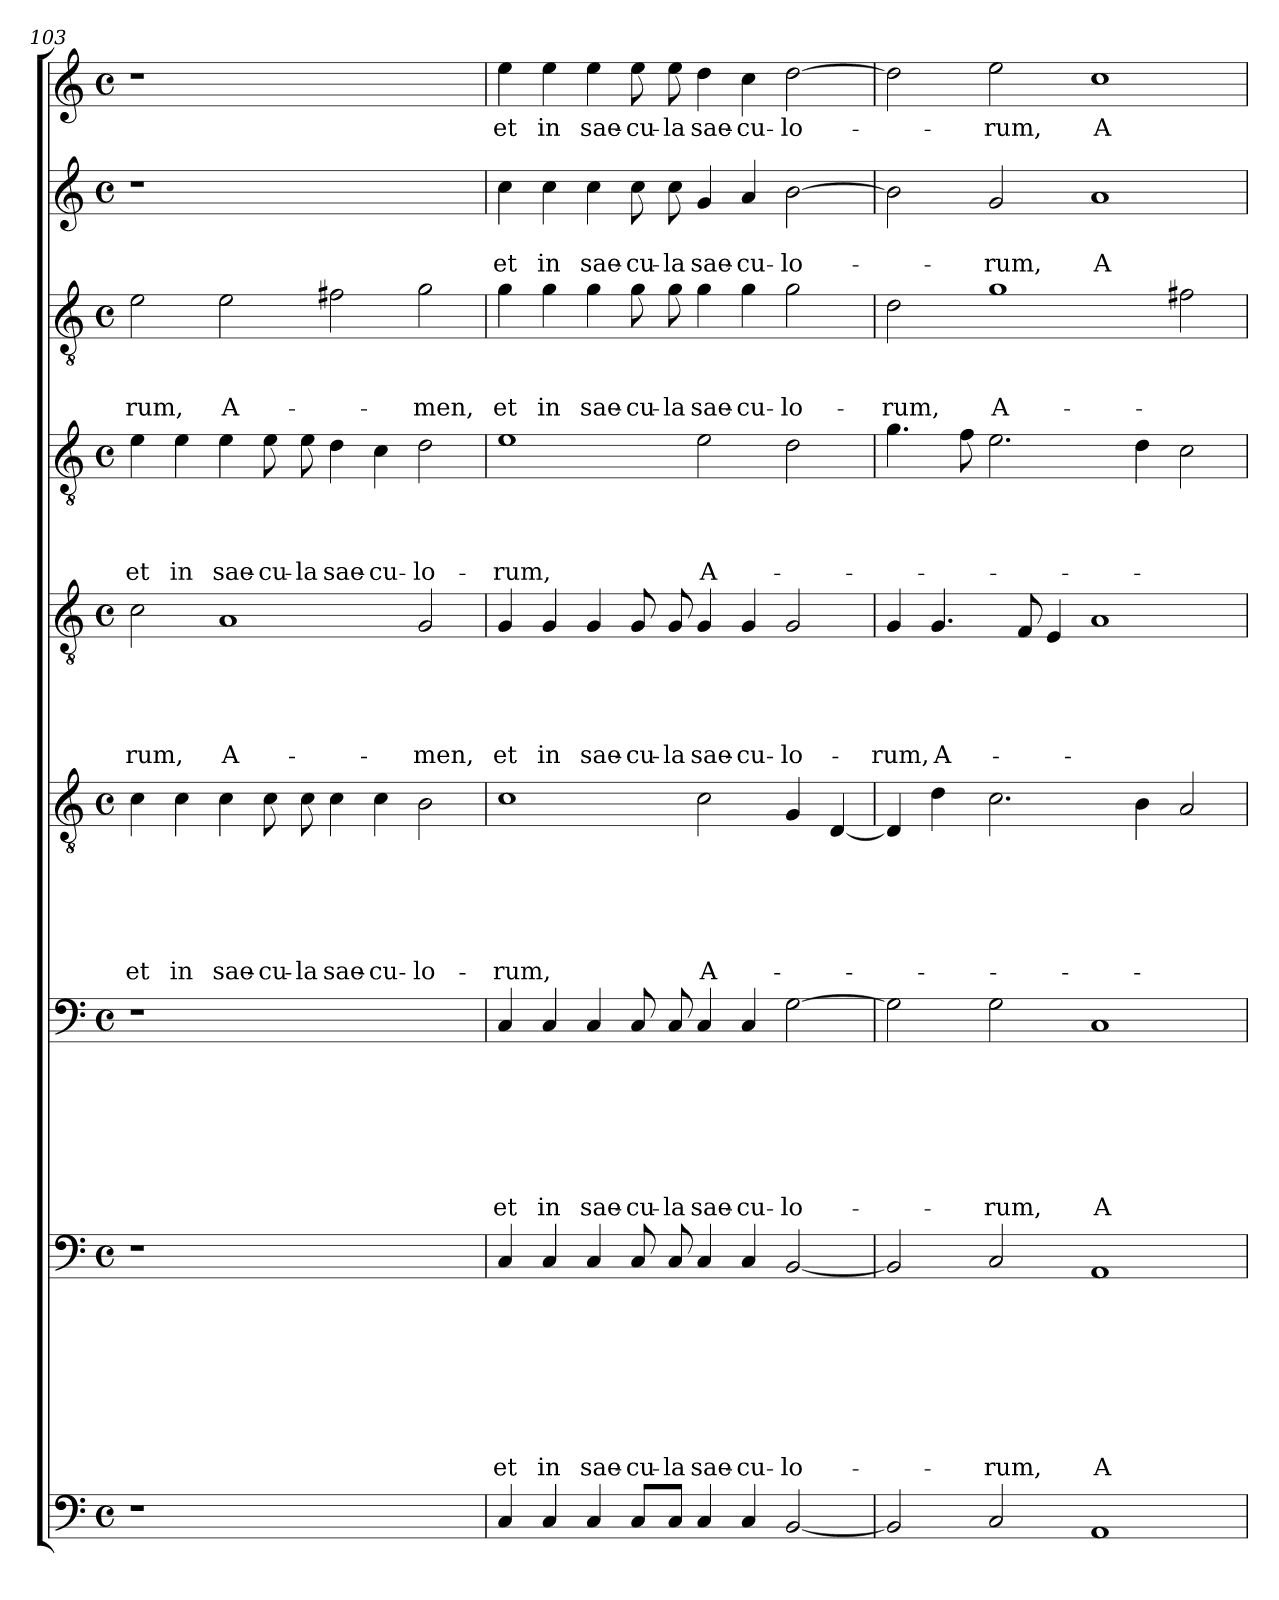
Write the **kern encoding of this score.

**kern	**kern	**text	**text	**text	**text	**text	**text	**text	**text	**kern	**text	**text	**text	**text	**text	**text	**text	**kern	**text	**text	**text	**text	**text	**text	**kern	**text	**text	**text	**text	**text	**kern	**text	**text	**text	**text	**kern	**text	**text	**text	**kern	**text	**text	**kern	**text
*part9	*part8	*part8	*part8	*part8	*part8	*part8	*part8	*part8	*part8	*part7	*part7	*part7	*part7	*part7	*part7	*part7	*part7	*part6	*part6	*part6	*part6	*part6	*part6	*part6	*part5	*part5	*part5	*part5	*part5	*part5	*part4	*part4	*part4	*part4	*part4	*part3	*part3	*part3	*part3	*part2	*part2	*part2	*part1	*part1
*staff9	*staff8	*staff8	*staff8	*staff8	*staff8	*staff8	*staff8	*staff8	*staff8	*staff7	*staff7	*staff7	*staff7	*staff7	*staff7	*staff7	*staff7	*staff6	*staff6	*staff6	*staff6	*staff6	*staff6	*staff6	*staff5	*staff5	*staff5	*staff5	*staff5	*staff5	*staff4	*staff4	*staff4	*staff4	*staff4	*staff3	*staff3	*staff3	*staff3	*staff2	*staff2	*staff2	*staff1	*staff1
*clefF4	*clefF4	*	*	*	*	*	*	*	*	*clefF4	*	*	*	*	*	*	*	*clefGv2	*	*	*	*	*	*	*clefGv2	*	*	*	*	*	*clefGv2	*	*	*	*	*clefGv2	*	*	*	*clefG2	*	*	*clefG2	*
*k[]	*k[]	*	*	*	*	*	*	*	*	*k[]	*	*	*	*	*	*	*	*k[]	*	*	*	*	*	*	*k[]	*	*	*	*	*	*k[]	*	*	*	*	*k[]	*	*	*	*k[]	*	*	*k[]	*
*C:	*C:	*	*	*	*	*	*	*	*	*C:	*	*	*	*	*	*	*	*C:	*	*	*	*	*	*	*C:	*	*	*	*	*	*C:	*	*	*	*	*C:	*	*	*	*C:	*	*	*C:	*
*M4/4	*M4/4	*	*	*	*	*	*	*	*	*M4/4	*	*	*	*	*	*	*	*M4/4	*	*	*	*	*	*	*M4/4	*	*	*	*	*	*M4/4	*	*	*	*	*M4/4	*	*	*	*M4/4	*	*	*M4/4	*
*met(c)	*met(c)	*	*	*	*	*	*	*	*	*met(c)	*	*	*	*	*	*	*	*met(c)	*	*	*	*	*	*	*met(c)	*	*	*	*	*	*met(c)	*	*	*	*	*met(c)	*	*	*	*met(c)	*	*	*met(c)	*
=103	=103	=103	=103	=103	=103	=103	=103	=103	=103	=103	=103	=103	=103	=103	=103	=103	=103	=103	=103	=103	=103	=103	=103	=103	=103	=103	=103	=103	=103	=103	=103	=103	=103	=103	=103	=103	=103	=103	=103	=103	=103	=103	=103	=103
1r	1r	.	.	.	.	.	.	.	.	1r	.	.	.	.	.	.	.	4c\	.	.	.	.	.	et	2c\	.	.	.	.	-rum,	4e\	.	.	.	et	2e\	.	.	-rum,	1r	.	.	1r	.
.	.	.	.	.	.	.	.	.	.	.	.	.	.	.	.	.	.	4c\	.	.	.	.	.	in	.	.	.	.	.	.	4e\	.	.	.	in	.	.	.	.	.	.	.	.	.
.	.	.	.	.	.	.	.	.	.	.	.	.	.	.	.	.	.	4c\	.	.	.	.	.	sae-	1A	.	.	.	.	A-	4e\	.	.	.	sae-	2e\	.	.	A-	.	.	.	.	.
.	.	.	.	.	.	.	.	.	.	.	.	.	.	.	.	.	.	8c\	.	.	.	.	.	-cu-	.	.	.	.	.	.	8e\	.	.	.	-cu-	.	.	.	.	.	.	.	.	.
.	.	.	.	.	.	.	.	.	.	.	.	.	.	.	.	.	.	8c\	.	.	.	.	.	-la	.	.	.	.	.	.	8e\	.	.	.	-la	.	.	.	.	.	.	.	.	.
1ryy	1ryy	.	.	.	.	.	.	.	.	1ryy	.	.	.	.	.	.	.	4c\	.	.	.	.	.	sae-	.	.	.	.	.	.	4d\	.	.	.	sae-	2f#X\	.	.	.	1ryy	.	.	1ryy	.
.	.	.	.	.	.	.	.	.	.	.	.	.	.	.	.	.	.	4c\	.	.	.	.	.	-cu-	.	.	.	.	.	.	4c\	.	.	.	-cu-	.	.	.	.	.	.	.	.	.
.	.	.	.	.	.	.	.	.	.	.	.	.	.	.	.	.	.	2B\	.	.	.	.	.	-lo-	2G/	.	.	.	.	-men,	2d\	.	.	.	-lo-	2g\	.	.	-men,	.	.	.	.	.
=104	=104	=104	=104	=104	=104	=104	=104	=104	=104	=104	=104	=104	=104	=104	=104	=104	=104	=104	=104	=104	=104	=104	=104	=104	=104	=104	=104	=104	=104	=104	=104	=104	=104	=104	=104	=104	=104	=104	=104	=104	=104	=104	=104	=104
4C/	4C/	.	.	.	.	.	.	.	et	4C/	.	.	.	.	.	.	et	1c	.	.	.	.	.	-rum,	4G/	.	.	.	.	et	1e	.	.	.	-rum,	4g\	.	.	et	4cc\	.	et	4ee\	et
4C/	4C/	.	.	.	.	.	.	.	in	4C/	.	.	.	.	.	.	in	.	.	.	.	.	.	.	4G/	.	.	.	.	in	.	.	.	.	.	4g\	.	.	in	4cc\	.	in	4ee\	in
4C/	4C/	.	.	.	.	.	.	.	sae-	4C/	.	.	.	.	.	.	sae-	.	.	.	.	.	.	.	4G/	.	.	.	.	sae-	.	.	.	.	.	4g\	.	.	sae-	4cc\	.	sae-	4ee\	sae-
8C/L	8C/	.	.	.	.	.	.	.	-cu-	8C/	.	.	.	.	.	.	-cu-	.	.	.	.	.	.	.	8G/	.	.	.	.	-cu-	.	.	.	.	.	8g\	.	.	-cu-	8cc\	.	-cu-	8ee\	-cu-
8C/J	8C/	.	.	.	.	.	.	.	-la	8C/	.	.	.	.	.	.	-la	.	.	.	.	.	.	.	8G/	.	.	.	.	-la	.	.	.	.	.	8g\	.	.	-la	8cc\	.	-la	8ee\	-la
4C/	4C/	.	.	.	.	.	.	.	sae-	4C/	.	.	.	.	.	.	sae-	2c\	.	.	.	.	.	A-	4G/	.	.	.	.	sae-	2e\	.	.	.	A-	4g\	.	.	sae-	4g/	.	sae-	4dd\	sae-
4C/	4C/	.	.	.	.	.	.	.	-cu-	4C/	.	.	.	.	.	.	-cu-	.	.	.	.	.	.	.	4G/	.	.	.	.	-cu-	.	.	.	.	.	4g\	.	.	-cu-	4a/	.	-cu-	4cc\	-cu-
[2BB/	[2BB/	.	.	.	.	.	.	.	-lo-	[2G\	.	.	.	.	.	.	-lo-	4G/	.	.	.	.	.	.	2G/	.	.	.	.	-lo-	2d\	.	.	.	.	2g\	.	.	-lo-	[2b\	.	-lo-	[2dd\	-lo-
.	.	.	.	.	.	.	.	.	.	.	.	.	.	.	.	.	.	[4D/	.	.	.	.	.	.	.	.	.	.	.	.	.	.	.	.	.	.	.	.	.	.	.	.	.	.
!!LO:LB:g=z
=105	=105	=105	=105	=105	=105	=105	=105	=105	=105	=105	=105	=105	=105	=105	=105	=105	=105	=105	=105	=105	=105	=105	=105	=105	=105	=105	=105	=105	=105	=105	=105	=105	=105	=105	=105	=105	=105	=105	=105	=105	=105	=105	=105	=105
2BB/]	2BB/]	.	.	.	.	.	.	.	.	2G\]	.	.	.	.	.	.	.	4D/]	.	.	.	.	.	.	4G/	.	.	.	.	-rum,	4.g\	.	.	.	.	2d\	.	.	-rum,	2b\]	.	.	2dd\]	.
.	.	.	.	.	.	.	.	.	.	.	.	.	.	.	.	.	.	4d\	.	.	.	.	.	.	4.G/	.	.	.	.	A-	.	.	.	.	.	.	.	.	.	.	.	.	.	.
.	.	.	.	.	.	.	.	.	.	.	.	.	.	.	.	.	.	.	.	.	.	.	.	.	.	.	.	.	.	.	8f\	.	.	.	.	.	.	.	.	.	.	.	.	.
2C/	2C/	.	.	.	.	.	.	.	-rum,	2G\	.	.	.	.	.	.	-rum,	2.c\	.	.	.	.	.	.	.	.	.	.	.	.	2.e\	.	.	.	.	1g	.	.	A-	2g/	.	-rum,	2ee\	-rum,
.	.	.	.	.	.	.	.	.	.	.	.	.	.	.	.	.	.	.	.	.	.	.	.	.	8F/	.	.	.	.	.	.	.	.	.	.	.	.	.	.	.	.	.	.	.
.	.	.	.	.	.	.	.	.	.	.	.	.	.	.	.	.	.	.	.	.	.	.	.	.	4E/	.	.	.	.	.	.	.	.	.	.	.	.	.	.	.	.	.	.	.
1AA	1AA	.	.	.	.	.	.	.	A-	1C	.	.	.	.	.	.	A-	.	.	.	.	.	.	.	1A	.	.	.	.	.	.	.	.	.	.	.	.	.	.	1a	.	A-	1cc	A-
.	.	.	.	.	.	.	.	.	.	.	.	.	.	.	.	.	.	4B\	.	.	.	.	.	.	.	.	.	.	.	.	4d\	.	.	.	.	.	.	.	.	.	.	.	.	.
.	.	.	.	.	.	.	.	.	.	.	.	.	.	.	.	.	.	2A/	.	.	.	.	.	.	.	.	.	.	.	.	2c\	.	.	.	.	2f#X\	.	.	.	.	.	.	.	.
=	=	=	=	=	=	=	=	=	=	=	=	=	=	=	=	=	=	=	=	=	=	=	=	=	=	=	=	=	=	=	=	=	=	=	=	=	=	=	=	=	=	=	=	=
*-	*-	*-	*-	*-	*-	*-	*-	*-	*-	*-	*-	*-	*-	*-	*-	*-	*-	*-	*-	*-	*-	*-	*-	*-	*-	*-	*-	*-	*-	*-	*-	*-	*-	*-	*-	*-	*-	*-	*-	*-	*-	*-	*-	*-
